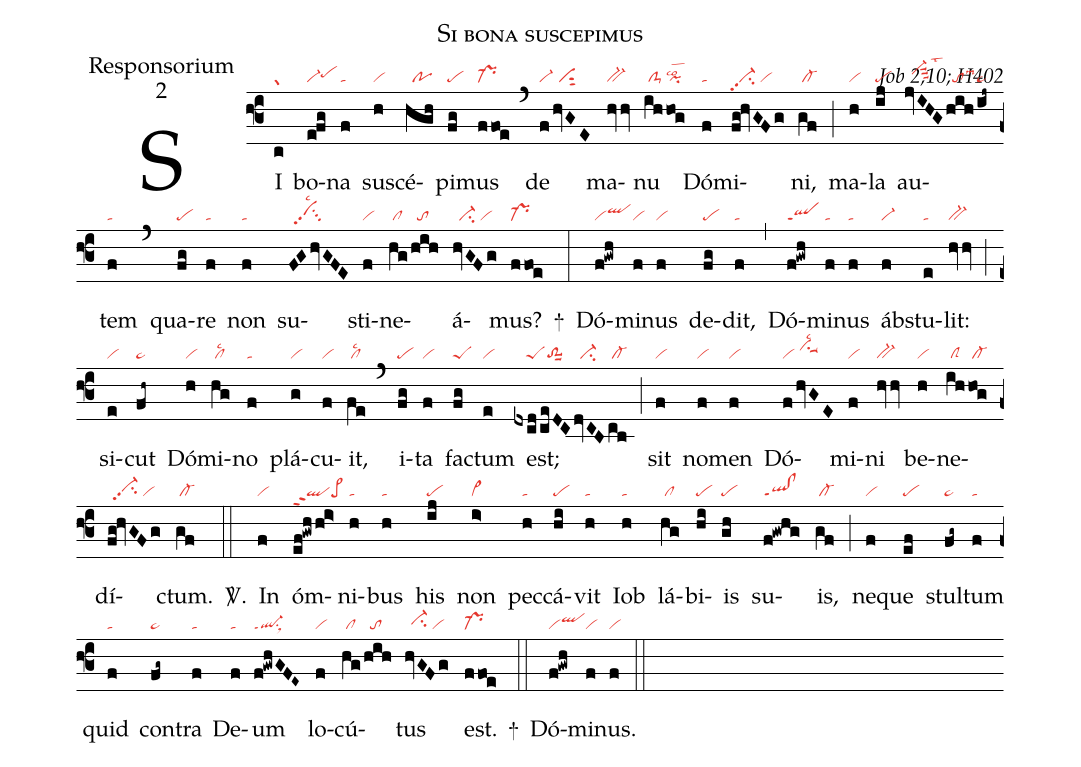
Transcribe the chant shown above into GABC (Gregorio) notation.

name:Si bona suscepimus;
office-part:Responsorium;
mode:2;
commentary:Job 2,10; H402;
nabc-lines:1;
%%
(f3)
SI(c|gr) bo(efg|vi-pehh)na(f|ta) su(h|vi)scé(hgh|//po)pi(fg|pe)mus(ffoe|pr-) (`)
de(f|vi-|/hvGE|//visut2) ma(hvv|bv-)nu(ih|/clS-|hog|pilsco2) Dó(f|ta)mi(fg!hvGFg|vi-pp2su2/vi)ni,(gf|/cl-) (;)
ma(h|vi)la(ij|pe) au(jvIHG|//vi-hisuu3lst3|hih|//tolsm3|/ij~|pe~)tem(f|ta) (`)
qua(fg|pe)re(f|ta) non(f|ta) su(FGhvGFE|//vihhpp2su3lsc2)sti(f|vi)ne(hg|/cl|/hih|//to)á(hvGFg|//vi-su2/vi)mus?(ffoe|pr-) +(:)
Dó(f!gwh|viqlhi)mi(f|vi)nus(f|vi) de(fg|pe)dit,(f|ta) (,)
Dó(f!gwh|qlppt1)mi(f|ta)nus(f|ta) áb(f|vi-)stu(e|ta)lit:(hvv|bv-) (;)
si(e|vi)cut(fh~|pe~) Dó(h|vi)mi(hg|/cllsc2)no(f|ta) plá(g|vi)cu(f|vi)it,(fe|/cllsc2) (`)
i(fg|pe)ta(f|vi) fa(fg|peS)ctum(e|vi) est;(dxcd|////peS|/ceDC|//to-1suu1|dvCB|//ci-|cb|/cl-) (;)
sit(f|vi) no(f|vi)men(f|vi) Dó(f/hvGE|vi/vihisu1suu1lsc2)mi(f|vi)ni(hvv|bv-) be(h|vi)ne(ih|/clS|hog|/cl-)dí(fg!hvGFg|//vi-hhpp2su2/vi)ctum.(gf|/cl-) <sp>V/</sp>.(::)
In(f|vi) óm(ef!gwh/hi>|qlppt2pe>)ni(h|ta)bus(h|ta) his(ij|pe) non(i>|vi>) pec(h|ta)cá(hi|pe)vit(h|ta) Iob(h|ta) lá(hg|/cl)bi(hi|pe)is(gh|pe) su(f!gwhg|ql!clppt1)is,(gf|/cl-) (;)
ne(f|vi)que(ef|pe) stul(fg~|pe~)tum(f|ta) quid(f|ta) con(fg~|pe~)tra(f|ta) De(f|ta)um(f!gwhGFE~|ql-ppt1su1sux1) lo(f|vi)cú(hg|/cl|/hih|//to)tus(hvGFg|//vi-hhsu2/vi) est.(ffoe|pr-) +(::)
Dó(f!gwh|viqlhi)mi(f|vi)nus.(f|vi) (::)
